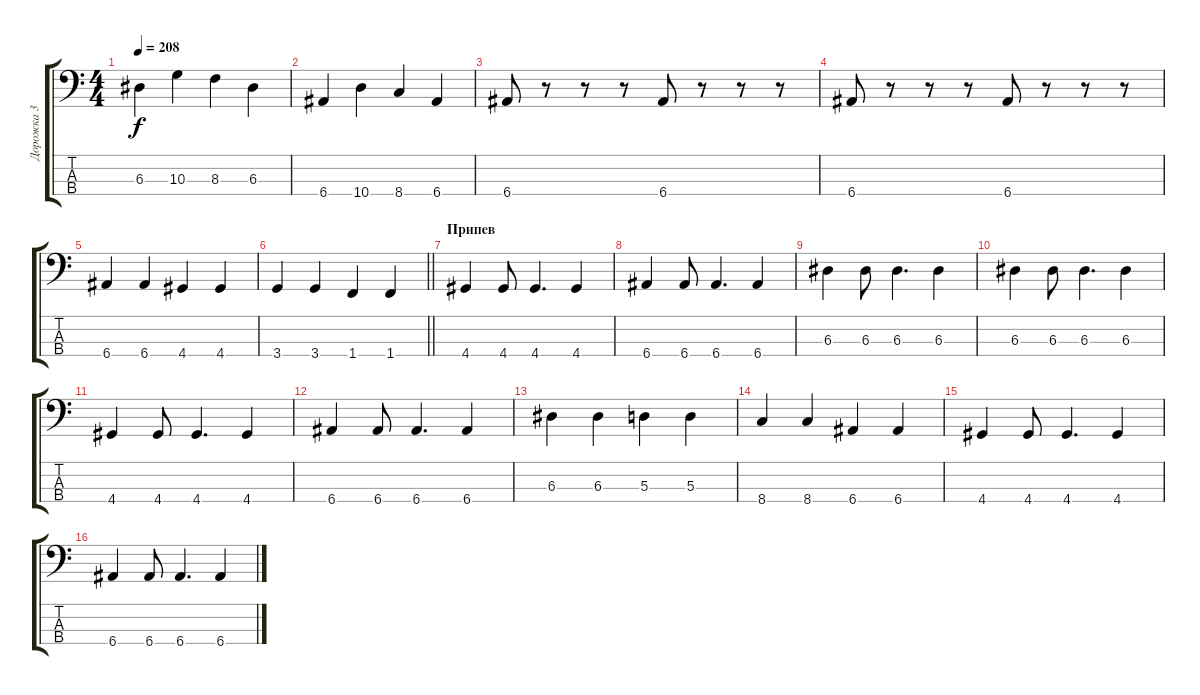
\track ("Дорожка 3" "Дорожка 3") {instrument electricbassfinger}
\staff {score tabs}
\tuning (G2 D2 A1 E1) {hide}
\ts (4 4)
\tempo 208
\clef f4
\ks c
6.3.4{dy f} 10.3.4 8.3.4 6.3.4 |
6.4.4 10.4.4 8.4.4 6.4.4 |
6.4.8 r.8 r.8 r.8 6.4.8 r.8 r.8 r.8 |
6.4.8 r.8 r.8 r.8 6.4.8 r.8 r.8 r.8 |
6.4.4 6.4.4 4.4.4 4.4.4 |
\barLineRight lightlight
3.4.4 3.4.4 1.4.4 1.4.4 |
\section ("" "Припев")
4.4.4 4.4.8 4.4.4{d} 4.4.4 |
6.4.4 6.4.8 6.4.4{d} 6.4.4 |
6.3.4 6.3.8 6.3.4{d} 6.3.4 |
6.3.4 6.3.8 6.3.4{d} 6.3.4 |
4.4.4 4.4.8 4.4.4{d} 4.4.4 |
6.4.4 6.4.8 6.4.4{d} 6.4.4 |
6.3.4 6.3.4 5.3.4 5.3.4 |
8.4.4 8.4.4 6.4.4 6.4.4 |
4.4.4 4.4.8 4.4.4{d} 4.4.4 |
6.4.4 6.4.8 6.4.4{d} 6.4.4
